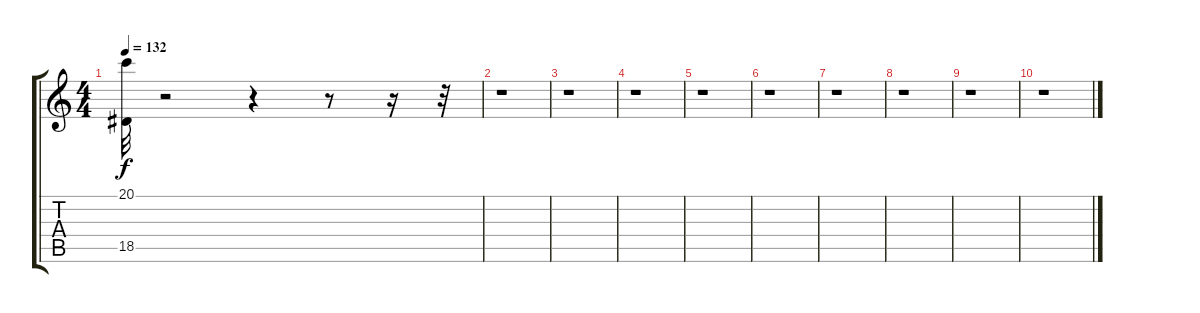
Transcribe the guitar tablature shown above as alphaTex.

\track "" {instrument stringensemble1}
\staff {score tabs}
\tuning (E4 B3 G3 D3 A2 E2) {hide}
\ts (4 4)
\tempo 132
\clef g2
\ks c
(20.1{t} 18.5{t}).32{dy f} r.2 r.4 r.8 r.16 r.32 |
r.1 |
r.1 |
r.1 |
r.1 |
r.1 |
r.1 |
r.1 |
r.1 |
r.1
